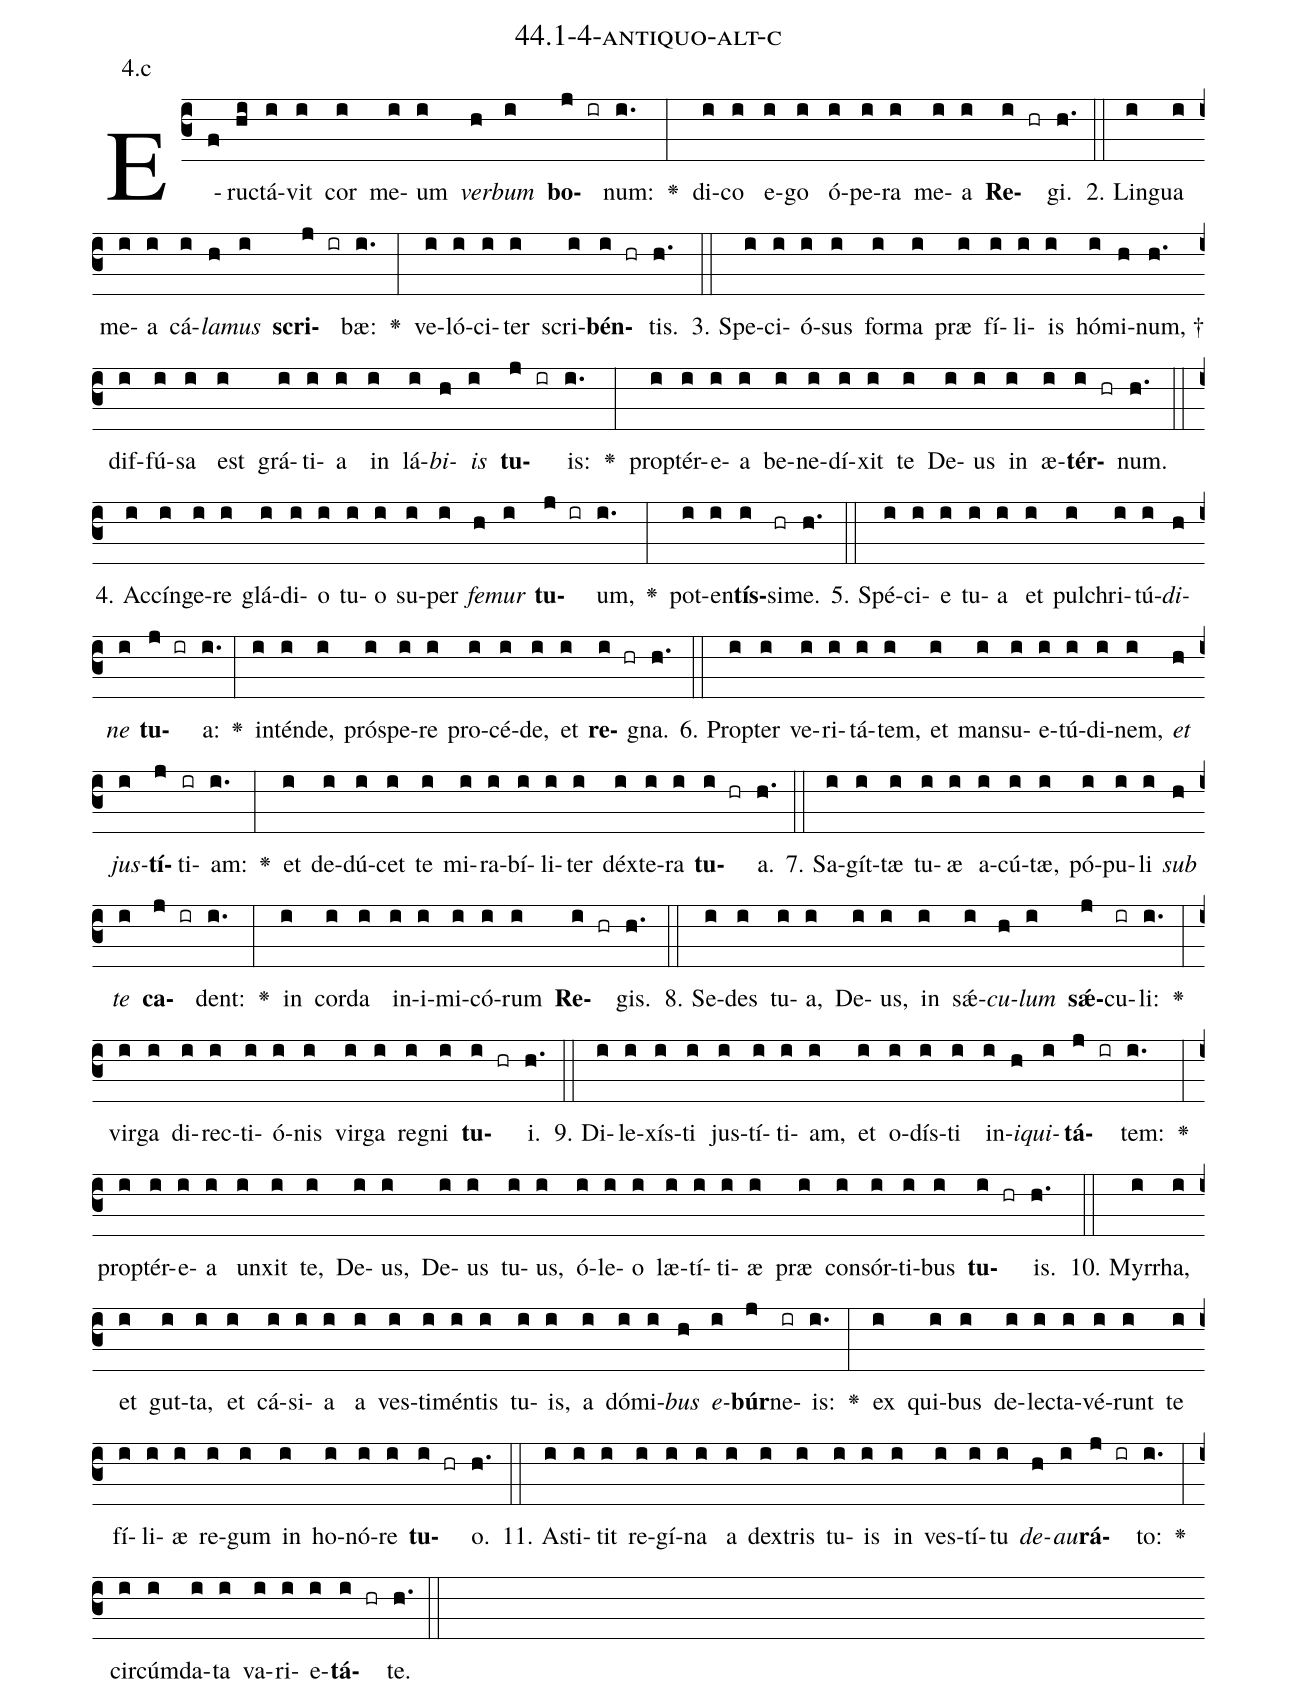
name: 44.1-4-antiquo-alt-c;
annotation: 4.c;
%%
(c3)E(f)ruc(hi)tá(i)vit(i) cor(i) me(i)um(i) <i>ver</i>(h)<i>bum</i>(i) <b>bo</b>(j ir)num:(i.) <v>\greheightstar</v>(:) di(i)co(i) e(i)go(i) ó(i)pe(i)ra(i) me(i)a(i) <b>Re</b>(i hr)gi.(h.) (::)
2. Lin(i)gua(i) me(i)a(i) cá(i)<i>la</i>(h)<i>mus</i>(i) <b>scri</b>(j ir)bæ:(i.) <v>\greheightstar</v>(:) ve(i)ló(i)ci(i)ter(i) scri(i)<b>bén</b>(i hr)tis.(h.) (::)
3. Spe(i)ci(i)ó(i)sus(i) for(i)ma(i) præ(i) fí(i)li(i)is(i) hó(i)mi(h)num, †(h.) dif(i)fú(i)sa(i) est(i) grá(i)ti(i)a(i) in(i) lá(i)<i>bi</i>(h)<i>is</i>(i) <b>tu</b>(j ir)is:(i.) <v>\greheightstar</v>(:) prop(i)tér(i)e(i)a(i) be(i)ne(i)dí(i)xit(i) te(i) De(i)us(i) in(i) æ(i)<b>tér</b>(i hr)num.(h.) (::)
4. Ac(i)cín(i)ge(i)re(i) glá(i)di(i)o(i) tu(i)o(i) su(i)per(i) <i>fe</i>(h)<i>mur</i>(i) <b>tu</b>(j ir)um,(i.) <v>\greheightstar</v>(:) pot(i)en(i)<b>tís</b>(i)si(hr)me.(h.) (::)
5. Spé(i)ci(i)e(i) tu(i)a(i) et(i) pul(i)chri(i)tú(i)<i>di</i>(h)<i>ne</i>(i) <b>tu</b>(j ir)a:(i.) <v>\greheightstar</v>(:) in(i)tén(i)de,(i) pró(i)spe(i)re(i) pro(i)cé(i)de,(i) et(i) <b>re</b>(i hr)gna.(h.) (::)
6. Prop(i)ter(i) ve(i)ri(i)tá(i)tem,(i) et(i) man(i)su(i)e(i)tú(i)di(i)nem,(i) <i>et</i>(h) <i>jus</i>(i)<b>tí</b>(j)ti(ir)am:(i.) <v>\greheightstar</v>(:) et(i) de(i)dú(i)cet(i) te(i) mi(i)ra(i)bí(i)li(i)ter(i) déx(i)te(i)ra(i) <b>tu</b>(i hr)a.(h.) (::)
7. Sa(i)gít(i)tæ(i) tu(i)æ(i) a(i)cú(i)tæ,(i) pó(i)pu(i)li(i) <i>sub</i>(h) <i>te</i>(i) <b>ca</b>(j ir)dent:(i.) <v>\greheightstar</v>(:) in(i) cor(i)da(i) in(i)i(i)mi(i)có(i)rum(i) <b>Re</b>(i hr)gis.(h.) (::)
8. Se(i)des(i) tu(i)a,(i) De(i)us,(i) in(i) sǽ(i)<i>cu</i>(h)<i>lum</i>(i) <b>sǽ</b>(j)cu(ir)li:(i.) <v>\greheightstar</v>(:) vir(i)ga(i) di(i)rec(i)ti(i)ó(i)nis(i) vir(i)ga(i) re(i)gni(i) <b>tu</b>(i hr)i.(h.) (::)
9. Di(i)le(i)xís(i)ti(i) jus(i)tí(i)ti(i)am,(i) et(i) o(i)dís(i)ti(i) in(i)<i>i</i>(h)<i>qui</i>(i)<b>tá</b>(j ir)tem:(i.) <v>\greheightstar</v>(:) prop(i)tér(i)e(i)a(i) un(i)xit(i) te,(i) De(i)us,(i) De(i)us(i) tu(i)us,(i) ó(i)le(i)o(i) læ(i)tí(i)ti(i)æ(i) præ(i) con(i)sór(i)ti(i)bus(i) <b>tu</b>(i hr)is.(h.) (::)
10. Myr(i)rha,(i) et(i) gut(i)ta,(i) et(i) cá(i)si(i)a(i) a(i) ves(i)ti(i)mén(i)tis(i) tu(i)is,(i) a(i) dó(i)mi(i)<i>bus</i>(h) <i>e</i>(i)<b>búr</b>(j)ne(ir)is:(i.) <v>\greheightstar</v>(:) ex(i) qui(i)bus(i) de(i)lec(i)ta(i)vé(i)runt(i) te(i) fí(i)li(i)æ(i) re(i)gum(i) in(i) ho(i)nó(i)re(i) <b>tu</b>(i hr)o.(h.) (::)
11. A(i)sti(i)tit(i) re(i)gí(i)na(i) a(i) dex(i)tris(i) tu(i)is(i) in(i) ves(i)tí(i)tu(i) <i>de</i>(h)<i>au</i>(i)<b>rá</b>(j ir)to:(i.) <v>\greheightstar</v>(:) cir(i)cúm(i)da(i)ta(i) va(i)ri(i)e(i)<b>tá</b>(i hr)te.(h.) (::)
